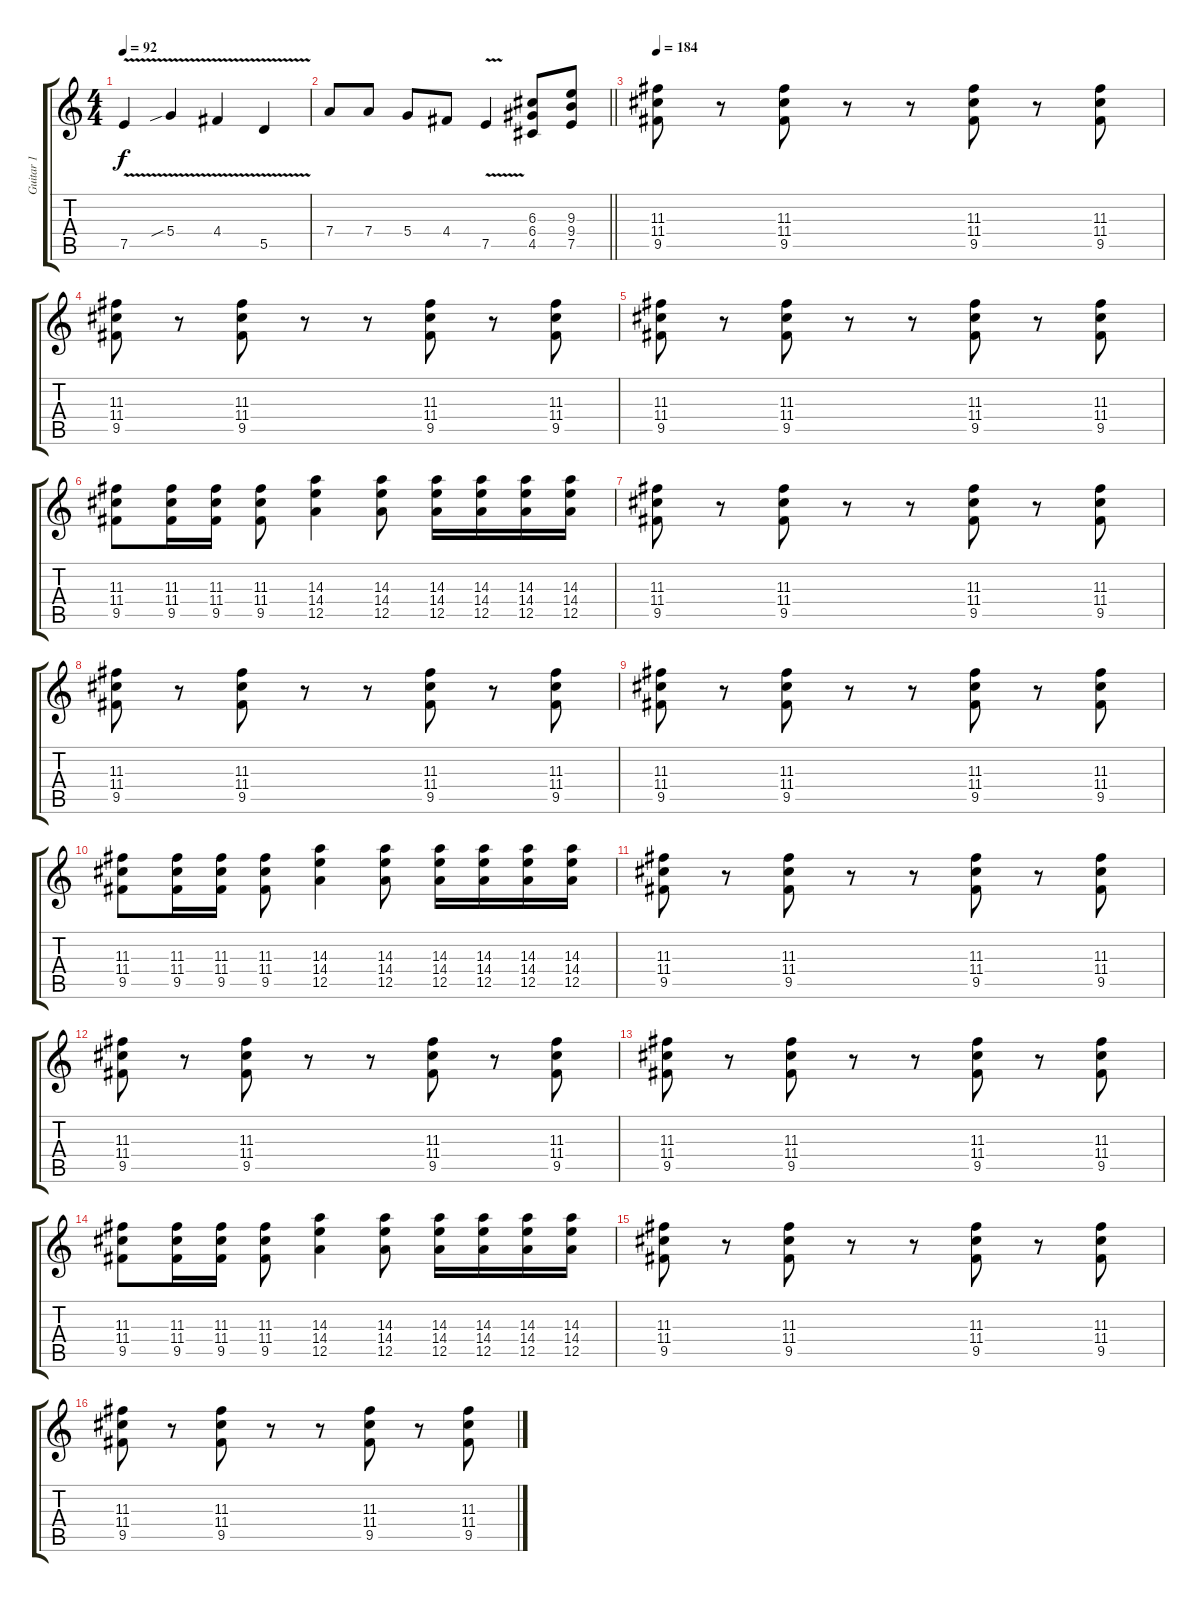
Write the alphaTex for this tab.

\track ("Guitar 1" "Guitar 1") {instrument distortionguitar}
\staff {score tabs}
\tuning (E4 B3 G3 D3 A2 E2) {hide}
\ts (4 4)
\tempo 92
\clef g2
\ks c
7.5{v}.4{dy f} 5.4{v sib}.4 4.4{v}.4 5.5{v}.4 |
\barLineRight lightlight
7.4.8 7.4.8 5.4.8 4.4.8 7.5{v}.4 (6.3 6.4 4.5).8 (9.3 9.4 7.5).8 |
\tempo 184
(11.3 11.4 9.5).8 r.8 (11.3 11.4 9.5).8 r.8 r.8 (11.3 11.4 9.5).8 r.8 (11.3 11.4 9.5).8 |
(11.3 11.4 9.5).8 r.8 (11.3 11.4 9.5).8 r.8 r.8 (11.3 11.4 9.5).8 r.8 (11.3 11.4 9.5).8 |
(11.3 11.4 9.5).8 r.8 (11.3 11.4 9.5).8 r.8 r.8 (11.3 11.4 9.5).8 r.8 (11.3 11.4 9.5).8 |
(11.3 11.4 9.5).8 (11.3 11.4 9.5).16 (11.3 11.4 9.5).16 (11.3 11.4 9.5).8 (14.3 14.4 12.5).4 (14.3 14.4 12.5).8 (14.3 14.4 12.5).16 (14.3 14.4 12.5).16 (14.3 14.4 12.5).16 (14.3 14.4 12.5).16 |
(11.3 11.4 9.5).8 r.8 (11.3 11.4 9.5).8 r.8 r.8 (11.3 11.4 9.5).8 r.8 (11.3 11.4 9.5).8 |
(11.3 11.4 9.5).8 r.8 (11.3 11.4 9.5).8 r.8 r.8 (11.3 11.4 9.5).8 r.8 (11.3 11.4 9.5).8 |
(11.3 11.4 9.5).8 r.8 (11.3 11.4 9.5).8 r.8 r.8 (11.3 11.4 9.5).8 r.8 (11.3 11.4 9.5).8 |
(11.3 11.4 9.5).8 (11.3 11.4 9.5).16 (11.3 11.4 9.5).16 (11.3 11.4 9.5).8 (14.3 14.4 12.5).4 (14.3 14.4 12.5).8 (14.3 14.4 12.5).16 (14.3 14.4 12.5).16 (14.3 14.4 12.5).16 (14.3 14.4 12.5).16 |
(11.3 11.4 9.5).8 r.8 (11.3 11.4 9.5).8 r.8 r.8 (11.3 11.4 9.5).8 r.8 (11.3 11.4 9.5).8 |
(11.3 11.4 9.5).8 r.8 (11.3 11.4 9.5).8 r.8 r.8 (11.3 11.4 9.5).8 r.8 (11.3 11.4 9.5).8 |
(11.3 11.4 9.5).8 r.8 (11.3 11.4 9.5).8 r.8 r.8 (11.3 11.4 9.5).8 r.8 (11.3 11.4 9.5).8 |
(11.3 11.4 9.5).8 (11.3 11.4 9.5).16 (11.3 11.4 9.5).16 (11.3 11.4 9.5).8 (14.3 14.4 12.5).4 (14.3 14.4 12.5).8 (14.3 14.4 12.5).16 (14.3 14.4 12.5).16 (14.3 14.4 12.5).16 (14.3 14.4 12.5).16 |
(11.3 11.4 9.5).8 r.8 (11.3 11.4 9.5).8 r.8 r.8 (11.3 11.4 9.5).8 r.8 (11.3 11.4 9.5).8 |
(11.3 11.4 9.5).8 r.8 (11.3 11.4 9.5).8 r.8 r.8 (11.3 11.4 9.5).8 r.8 (11.3 11.4 9.5).8
